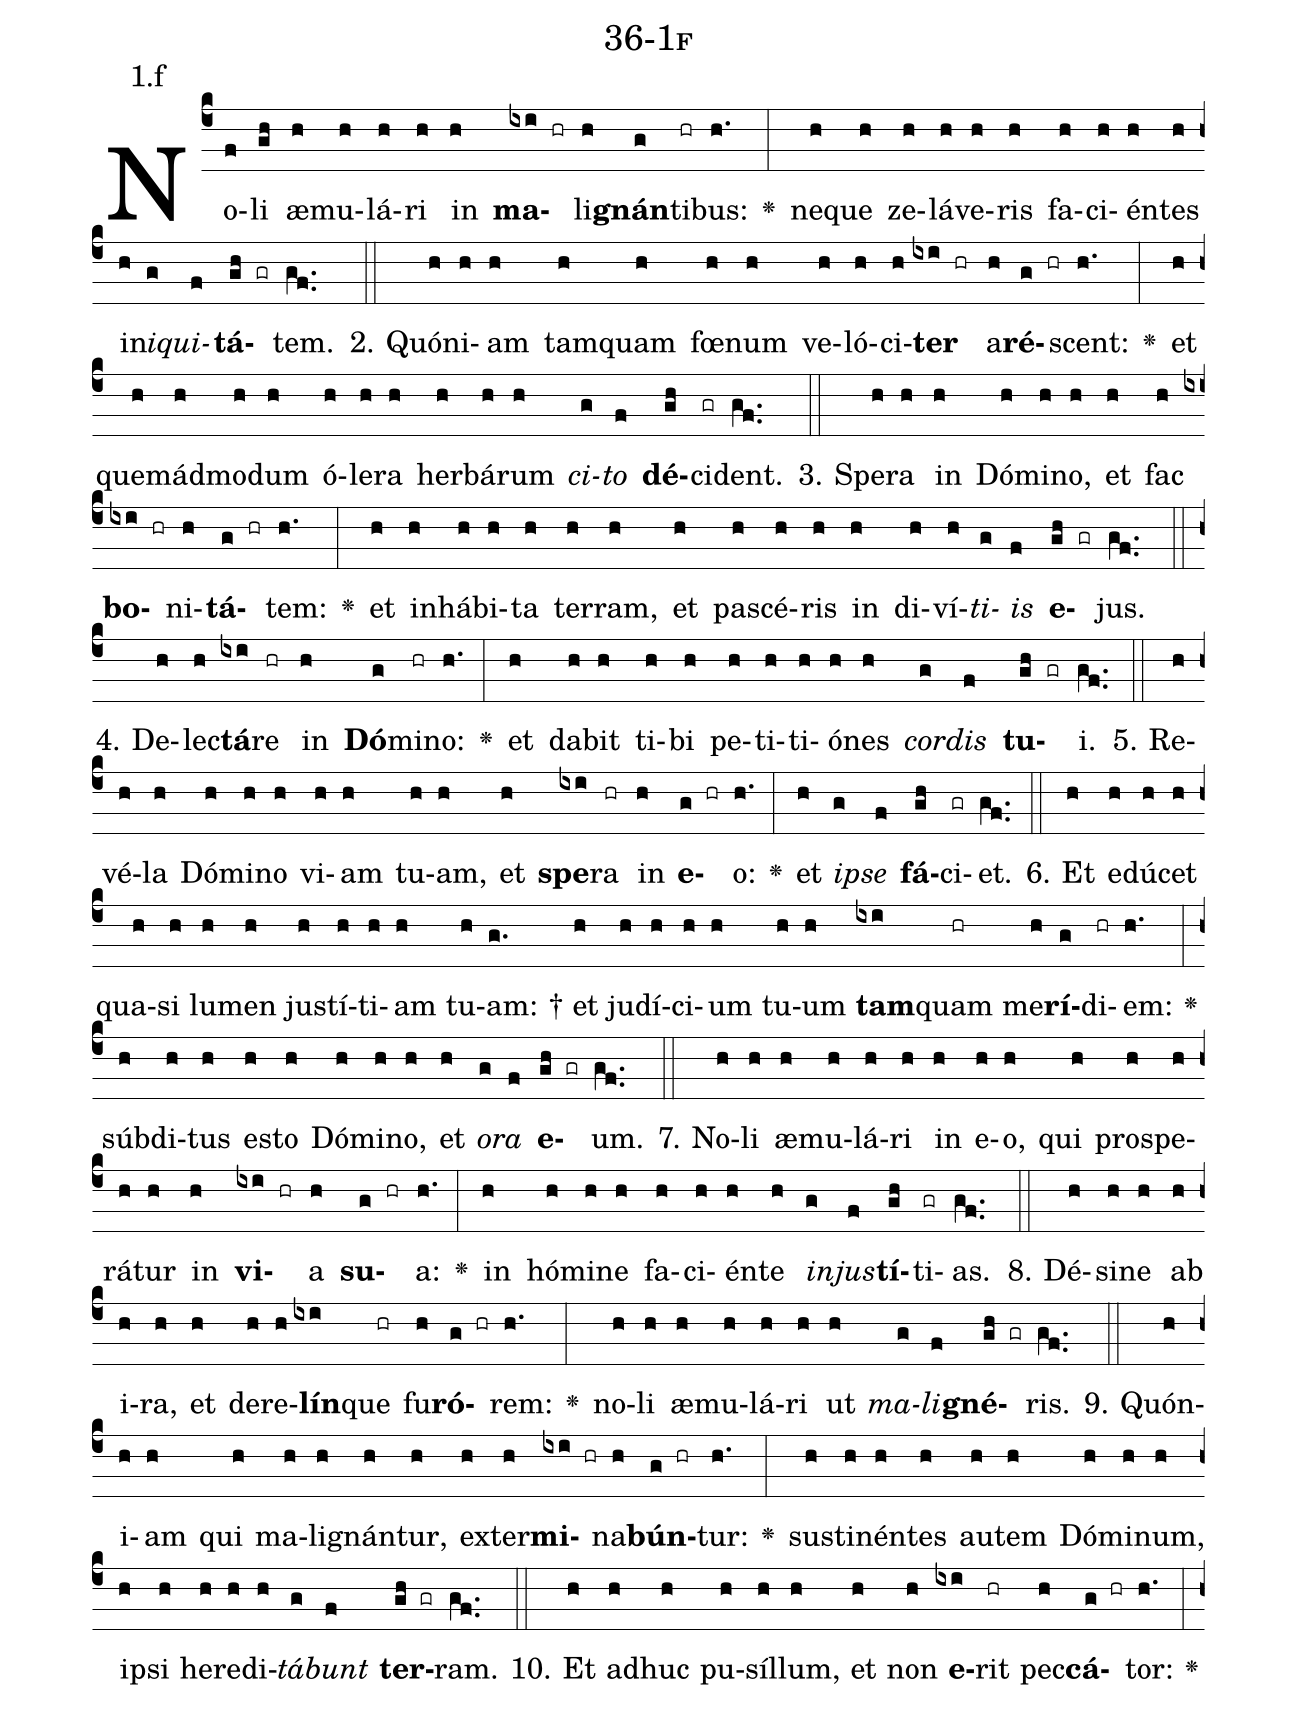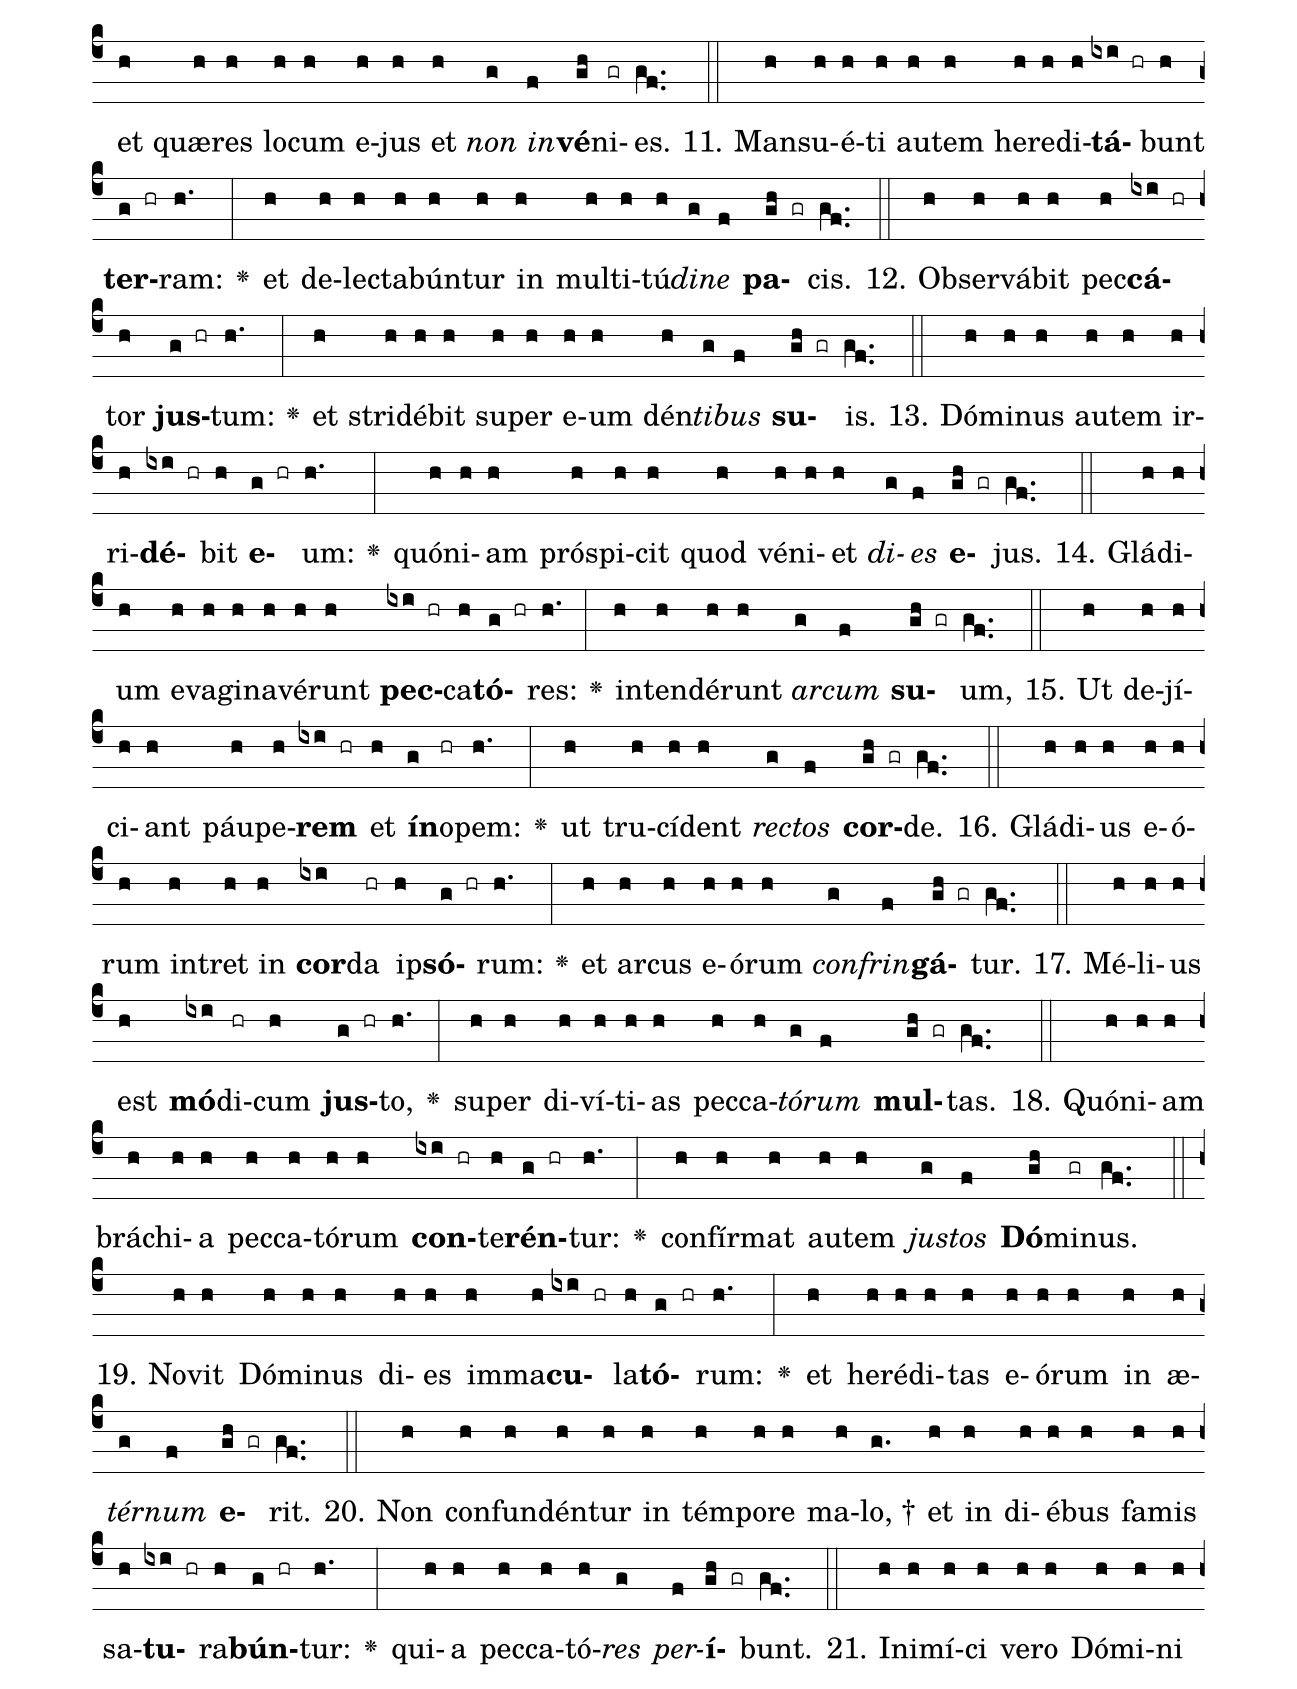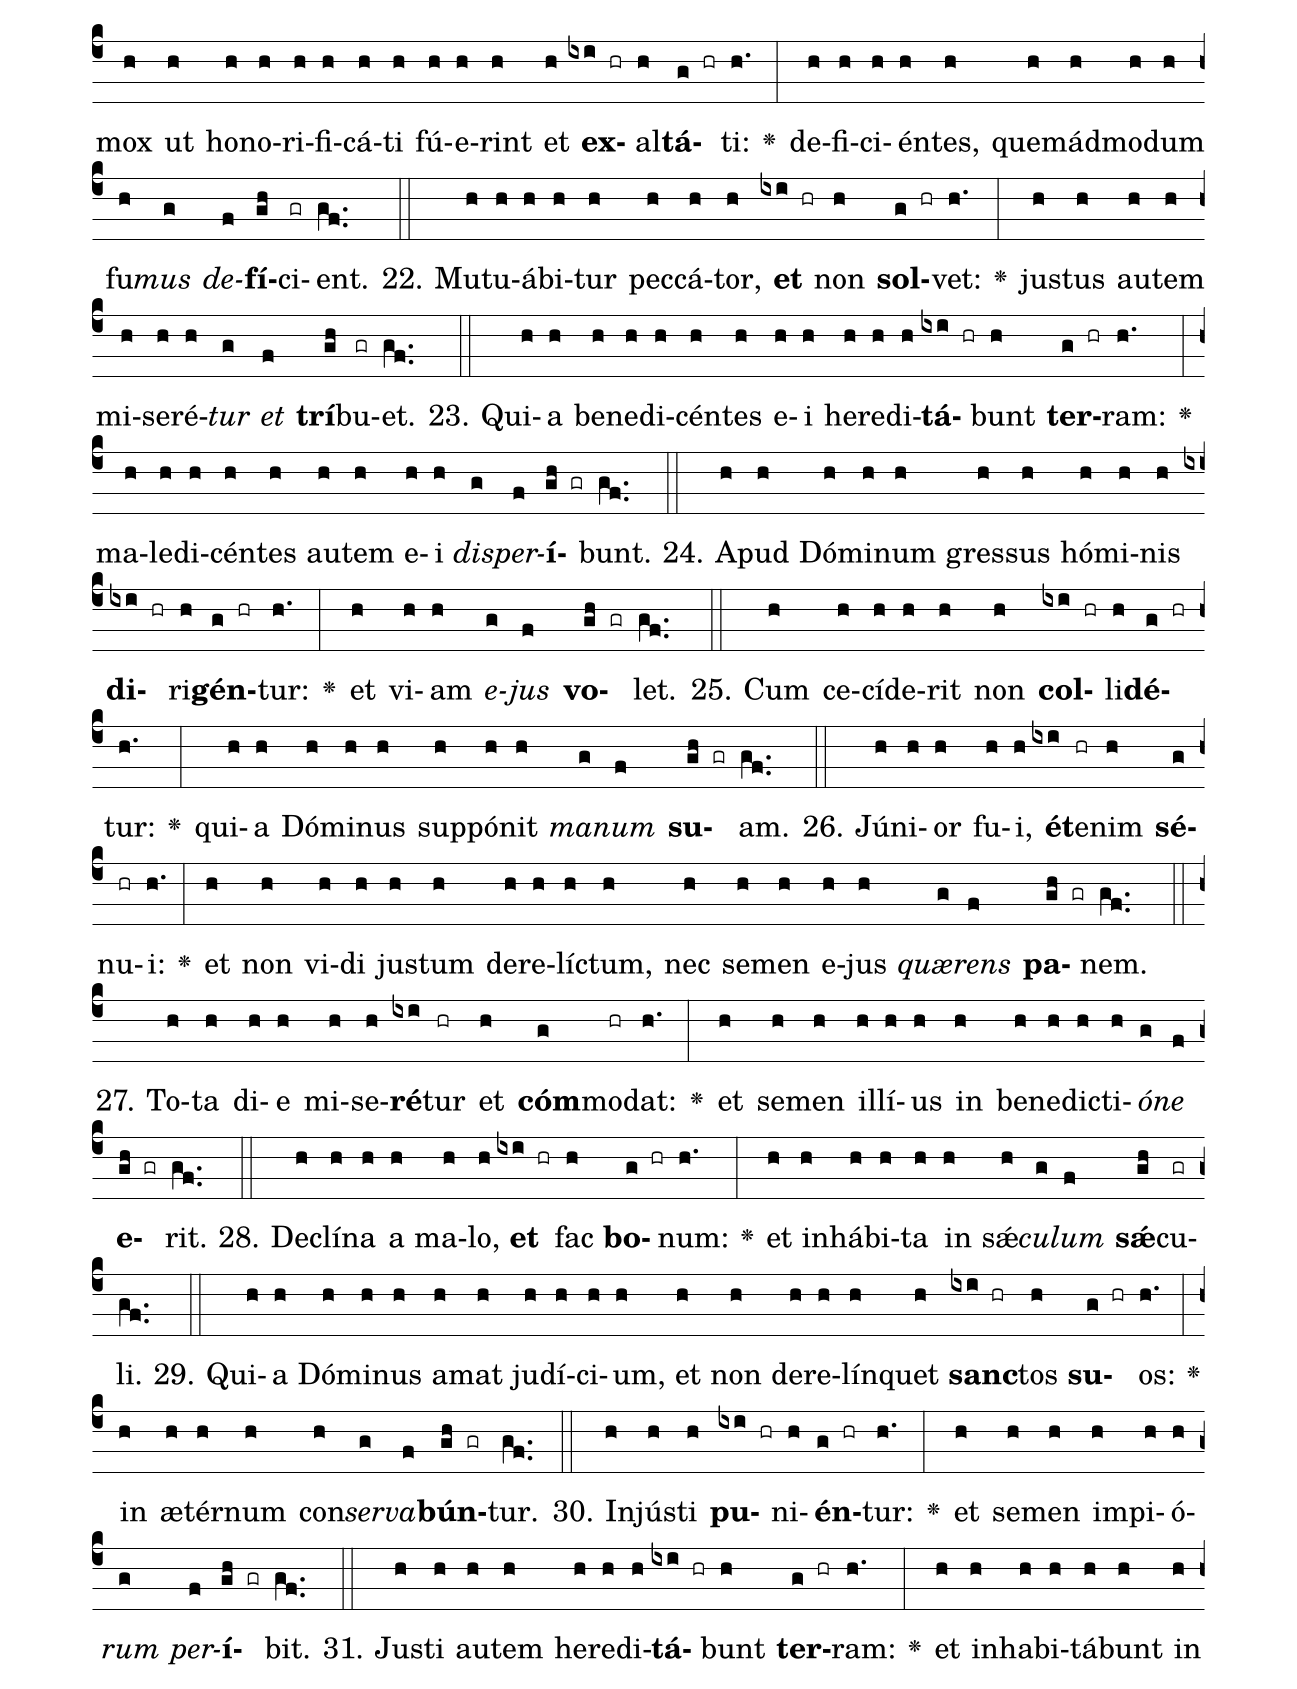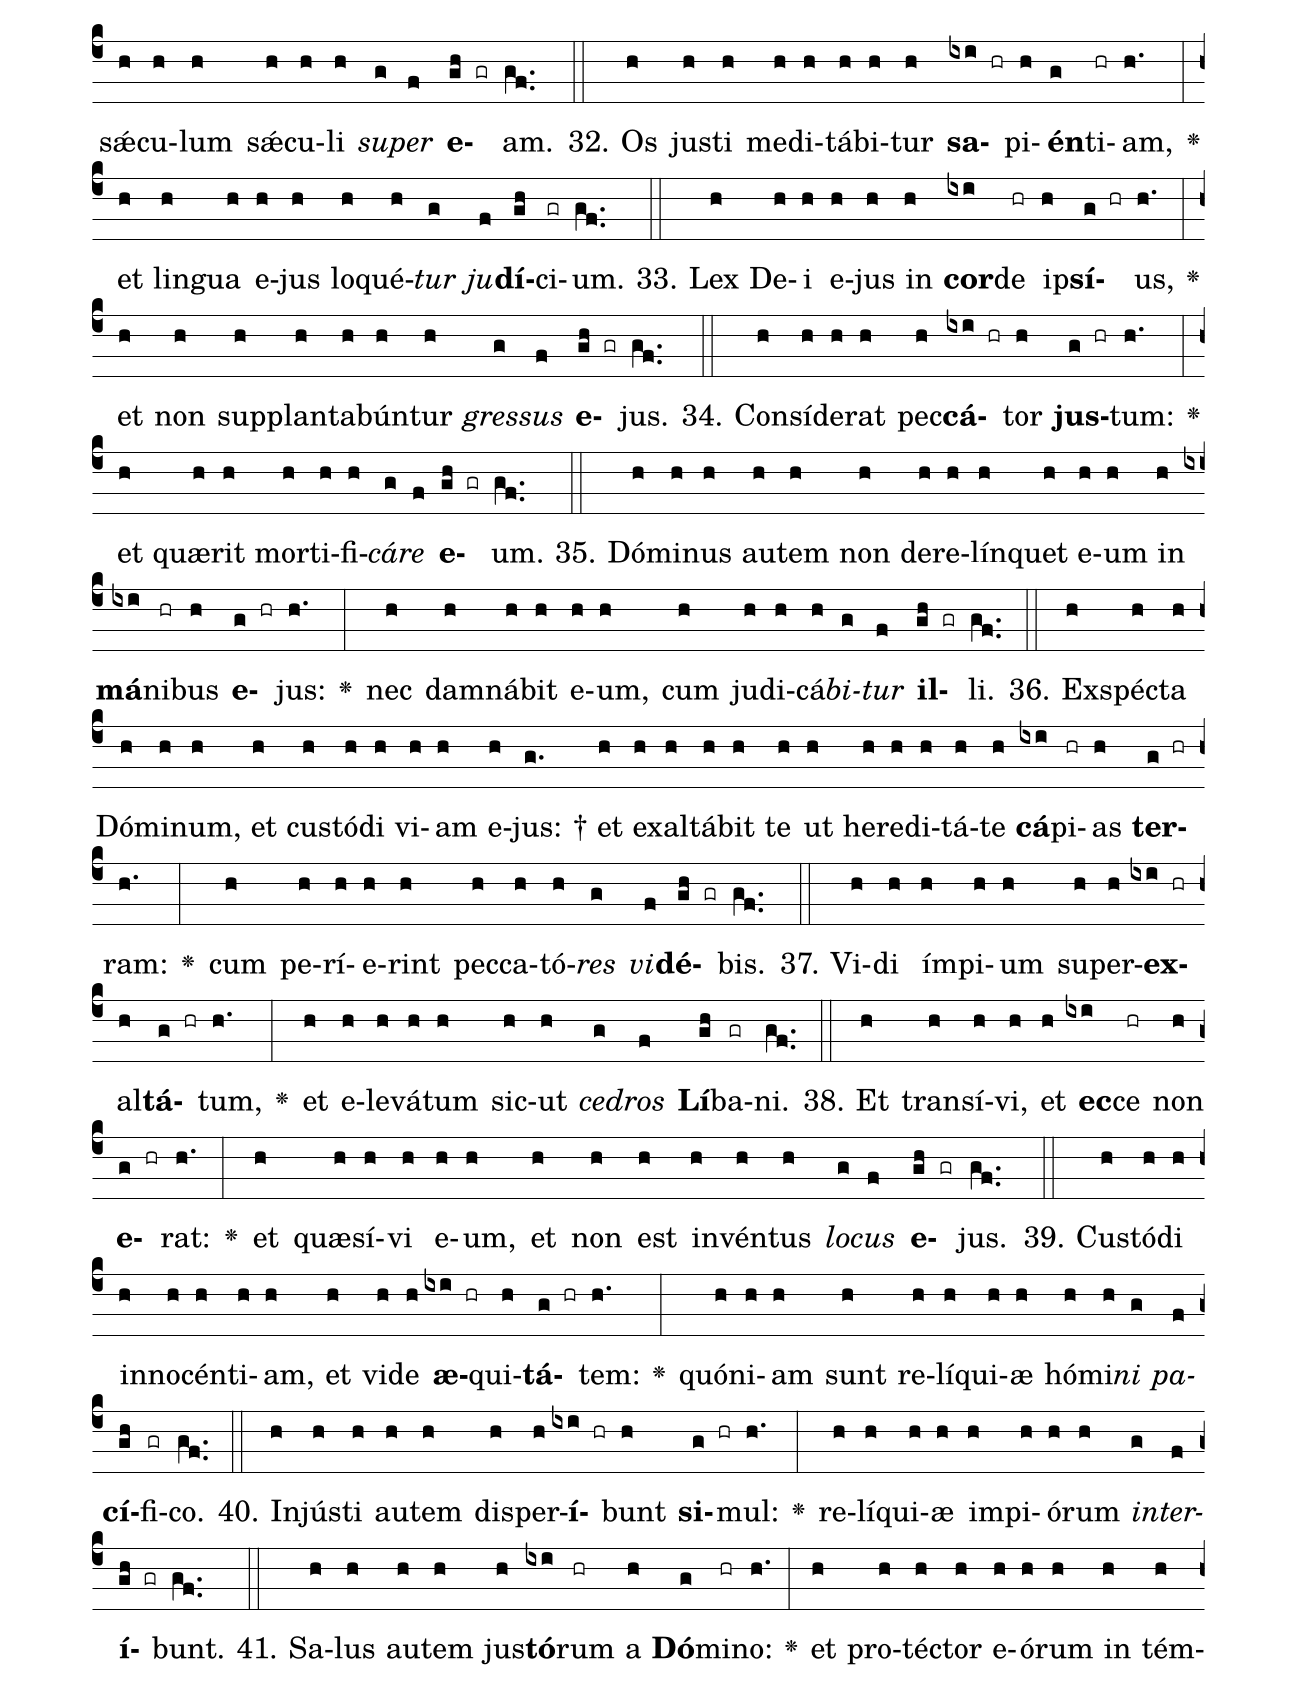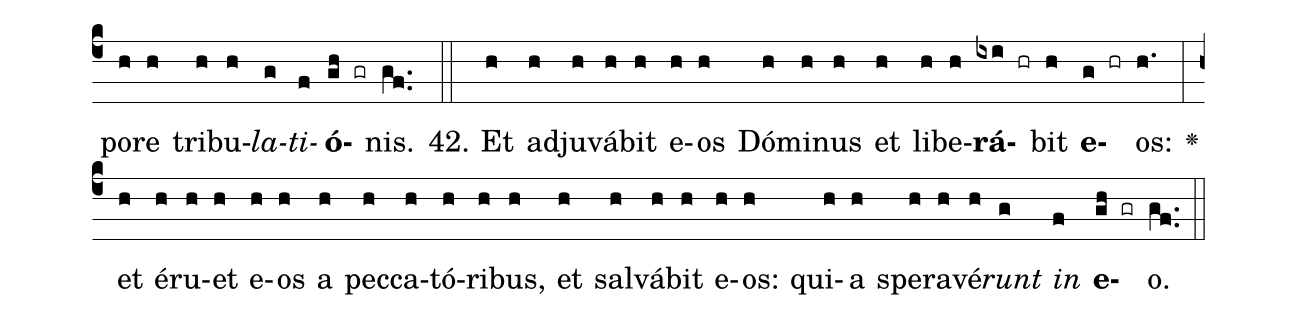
name: 36-1f;
annotation: 1.f;
%%
(c4)No(f)li(gh) æ(h)mu(h)lá(h)ri(h) in(h) <b>ma</b>(ixi hr)li(h)<b>gnán</b>(g)ti(hr)bus:(h.) <v>\greheightstar</v>(:) ne(h)que(h) ze(h)lá(h)ve(h)ris(h) fa(h)ci(h)én(h)tes(h) in(h)<i>i</i>(g)<i>qui</i>(f)<b>tá</b>(gh gr)tem.(gf..) (::)
2. Quón(h)i(h)am(h) tam(h)quam(h) fœ(h)num(h) ve(h)ló(h)ci(h)<b>ter</b>(ixi hr) a(h)<b>ré</b>(g hr)scent:(h.) <v>\greheightstar</v>(:) et(h) quem(h)ád(h)mo(h)dum(h) ó(h)le(h)ra(h) her(h)bá(h)rum(h) <i>ci</i>(g)<i>to</i>(f) <b>dé</b>(gh)ci(gr)dent.(gf..) (::)
3. Spe(h)ra(h) in(h) Dó(h)mi(h)no,(h) et(h) fac(h) <b>bo</b>(ixi hr)ni(h)<b>tá</b>(g hr)tem:(h.) <v>\greheightstar</v>(:) et(h) in(h)há(h)bi(h)ta(h) ter(h)ram,(h) et(h) pa(h)scé(h)ris(h) in(h) di(h)ví(h)<i>ti</i>(g)<i>is</i>(f) <b>e</b>(gh gr)jus.(gf..) (::)
4. De(h)lec(h)<b>tá</b>(ixi)re(hr) in(h) <b>Dó</b>(g)mi(hr)no:(h.) <v>\greheightstar</v>(:) et(h) da(h)bit(h) ti(h)bi(h) pe(h)ti(h)ti(h)ó(h)nes(h) <i>cor</i>(g)<i>dis</i>(f) <b>tu</b>(gh gr)i.(gf..) (::)
5. Re(h)vé(h)la(h) Dó(h)mi(h)no(h) vi(h)am(h) tu(h)am,(h) et(h) <b>spe</b>(ixi)ra(hr) in(h) <b>e</b>(g hr)o:(h.) <v>\greheightstar</v>(:) et(h) <i>ip</i>(g)<i>se</i>(f) <b>fá</b>(gh)ci(gr)et.(gf..) (::)
6. Et(h) e(h)dú(h)cet(h) qua(h)si(h) lu(h)men(h) jus(h)tí(h)ti(h)am(h) tu(h)am: †(g.) et(h) ju(h)dí(h)ci(h)um(h) tu(h)um(h) <b>tam</b>(ixi)quam(hr) me(h)<b>rí</b>(g)di(hr)em:(h.) <v>\greheightstar</v>(:) súb(h)di(h)tus(h) es(h)to(h) Dó(h)mi(h)no,(h) et(h) <i>o</i>(g)<i>ra</i>(f) <b>e</b>(gh gr)um.(gf..) (::)
7. No(h)li(h) æ(h)mu(h)lá(h)ri(h) in(h) e(h)o,(h) qui(h) pro(h)spe(h)rá(h)tur(h) in(h) <b>vi</b>(ixi hr)a(h) <b>su</b>(g hr)a:(h.) <v>\greheightstar</v>(:) in(h) hó(h)mi(h)ne(h) fa(h)ci(h)én(h)te(h) <i>in</i>(g)<i>jus</i>(f)<b>tí</b>(gh)ti(gr)as.(gf..) (::)
8. Dé(h)si(h)ne(h) ab(h) i(h)ra,(h) et(h) de(h)re(h)<b>lín</b>(ixi)que(hr) fu(h)<b>ró</b>(g hr)rem:(h.) <v>\greheightstar</v>(:) no(h)li(h) æ(h)mu(h)lá(h)ri(h) ut(h) <i>ma</i>(g)<i>li</i>(f)<b>gné</b>(gh gr)ris.(gf..) (::)
9. Quón(h)i(h)am(h) qui(h) ma(h)li(h)gnán(h)tur,(h) ex(h)ter(h)<b>mi</b>(ixi hr)na(h)<b>bún</b>(g hr)tur:(h.) <v>\greheightstar</v>(:) sus(h)ti(h)nén(h)tes(h) au(h)tem(h) Dó(h)mi(h)num,(h) ip(h)si(h) he(h)re(h)di(h)<i>tá</i>(g)<i>bunt</i>(f) <b>ter</b>(gh gr)ram.(gf..) (::)
10. Et(h) ad(h)huc(h) pu(h)síl(h)lum,(h) et(h) non(h) <b>e</b>(ixi)rit(hr) pec(h)<b>cá</b>(g hr)tor:(h.) <v>\greheightstar</v>(:) et(h) quæ(h)res(h) lo(h)cum(h) e(h)jus(h) et(h) <i>non</i>(g) <i>in</i>(f)<b>vé</b>(gh)ni(gr)es.(gf..) (::)
11. Man(h)su(h)é(h)ti(h) au(h)tem(h) he(h)re(h)di(h)<b>tá</b>(ixi hr)bunt(h) <b>ter</b>(g hr)ram:(h.) <v>\greheightstar</v>(:) et(h) de(h)lec(h)ta(h)bún(h)tur(h) in(h) mul(h)ti(h)tú(h)<i>di</i>(g)<i>ne</i>(f) <b>pa</b>(gh gr)cis.(gf..) (::)
12. Ob(h)ser(h)vá(h)bit(h) pec(h)<b>cá</b>(ixi hr)tor(h) <b>jus</b>(g hr)tum:(h.) <v>\greheightstar</v>(:) et(h) stri(h)dé(h)bit(h) su(h)per(h) e(h)um(h) dén(h)<i>ti</i>(g)<i>bus</i>(f) <b>su</b>(gh gr)is.(gf..) (::)
13. Dó(h)mi(h)nus(h) au(h)tem(h) ir(h)ri(h)<b>dé</b>(ixi hr)bit(h) <b>e</b>(g hr)um:(h.) <v>\greheightstar</v>(:) quón(h)i(h)am(h) pró(h)spi(h)cit(h) quod(h) vé(h)ni(h)et(h) <i>di</i>(g)<i>es</i>(f) <b>e</b>(gh gr)jus.(gf..) (::)
14. Glá(h)di(h)um(h) e(h)va(h)gi(h)na(h)vé(h)runt(h) <b>pec</b>(ixi hr)ca(h)<b>tó</b>(g hr)res:(h.) <v>\greheightstar</v>(:) in(h)ten(h)dé(h)runt(h) <i>ar</i>(g)<i>cum</i>(f) <b>su</b>(gh gr)um,(gf..) (::)
15. Ut(h) de(h)jí(h)ci(h)ant(h) páu(h)pe(h)<b>rem</b>(ixi hr) et(h) <b>ín</b>(g)o(hr)pem:(h.) <v>\greheightstar</v>(:) ut(h) tru(h)cí(h)dent(h) <i>rec</i>(g)<i>tos</i>(f) <b>cor</b>(gh gr)de.(gf..) (::)
16. Glá(h)di(h)us(h) e(h)ó(h)rum(h) in(h)tret(h) in(h) <b>cor</b>(ixi)da(hr) ip(h)<b>só</b>(g hr)rum:(h.) <v>\greheightstar</v>(:) et(h) ar(h)cus(h) e(h)ó(h)rum(h) <i>con</i>(g)<i>frin</i>(f)<b>gá</b>(gh gr)tur.(gf..) (::)
17. Mé(h)li(h)us(h) est(h) <b>mó</b>(ixi)di(hr)cum(h) <b>jus</b>(g hr)to,(h.) <v>\greheightstar</v>(:) su(h)per(h) di(h)ví(h)ti(h)as(h) pec(h)ca(h)<i>tó</i>(g)<i>rum</i>(f) <b>mul</b>(gh gr)tas.(gf..) (::)
18. Quón(h)i(h)am(h) brá(h)chi(h)a(h) pec(h)ca(h)tó(h)rum(h) <b>con</b>(ixi hr)te(h)<b>rén</b>(g hr)tur:(h.) <v>\greheightstar</v>(:) con(h)fír(h)mat(h) au(h)tem(h) <i>jus</i>(g)<i>tos</i>(f) <b>Dó</b>(gh)mi(gr)nus.(gf..) (::)
19. No(h)vit(h) Dó(h)mi(h)nus(h) di(h)es(h) im(h)ma(h)<b>cu</b>(ixi hr)la(h)<b>tó</b>(g hr)rum:(h.) <v>\greheightstar</v>(:) et(h) he(h)ré(h)di(h)tas(h) e(h)ó(h)rum(h) in(h) æ(h)<i>tér</i>(g)<i>num</i>(f) <b>e</b>(gh gr)rit.(gf..) (::)
20. Non(h) con(h)fun(h)dén(h)tur(h) in(h) tém(h)po(h)re(h) ma(h)lo, †(g.) et(h) in(h) di(h)é(h)bus(h) fa(h)mis(h) sa(h)<b>tu</b>(ixi hr)ra(h)<b>bún</b>(g hr)tur:(h.) <v>\greheightstar</v>(:) qui(h)a(h) pec(h)ca(h)tó(h)<i>res</i>(g) <i>per</i>(f)<b>í</b>(gh gr)bunt.(gf..) (::)
21. In(h)i(h)mí(h)ci(h) ve(h)ro(h) Dó(h)mi(h)ni(h) mox(h) ut(h) ho(h)no(h)ri(h)fi(h)cá(h)ti(h) fú(h)e(h)rint(h) et(h) <b>ex</b>(ixi hr)al(h)<b>tá</b>(g hr)ti:(h.) <v>\greheightstar</v>(:) de(h)fi(h)ci(h)én(h)tes,(h) quem(h)ád(h)mo(h)dum(h) fu(h)<i>mus</i>(g) <i>de</i>(f)<b>fí</b>(gh)ci(gr)ent.(gf..) (::)
22. Mu(h)tu(h)á(h)bi(h)tur(h) pec(h)cá(h)tor,(h) <b>et</b>(ixi hr) non(h) <b>sol</b>(g hr)vet:(h.) <v>\greheightstar</v>(:) jus(h)tus(h) au(h)tem(h) mi(h)se(h)ré(h)<i>tur</i>(g) <i>et</i>(f) <b>trí</b>(gh)bu(gr)et.(gf..) (::)
23. Qui(h)a(h) be(h)ne(h)di(h)cén(h)tes(h) e(h)i(h) he(h)re(h)di(h)<b>tá</b>(ixi hr)bunt(h) <b>ter</b>(g hr)ram:(h.) <v>\greheightstar</v>(:) ma(h)le(h)di(h)cén(h)tes(h) au(h)tem(h) e(h)i(h) <i>dis</i>(g)<i>per</i>(f)<b>í</b>(gh gr)bunt.(gf..) (::)
24. A(h)pud(h) Dó(h)mi(h)num(h) gres(h)sus(h) hó(h)mi(h)nis(h) <b>di</b>(ixi hr)ri(h)<b>gén</b>(g hr)tur:(h.) <v>\greheightstar</v>(:) et(h) vi(h)am(h) <i>e</i>(g)<i>jus</i>(f) <b>vo</b>(gh gr)let.(gf..) (::)
25. Cum(h) ce(h)cí(h)de(h)rit(h) non(h) <b>col</b>(ixi hr)li(h)<b>dé</b>(g hr)tur:(h.) <v>\greheightstar</v>(:) qui(h)a(h) Dó(h)mi(h)nus(h) sup(h)pó(h)nit(h) <i>ma</i>(g)<i>num</i>(f) <b>su</b>(gh gr)am.(gf..) (::)
26. Jú(h)ni(h)or(h) fu(h)i,(h) <b>ét</b>(ixi)e(hr)nim(h) <b>sé</b>(g)nu(hr)i:(h.) <v>\greheightstar</v>(:) et(h) non(h) vi(h)di(h) jus(h)tum(h) de(h)re(h)líc(h)tum,(h) nec(h) se(h)men(h) e(h)jus(h) <i>quæ</i>(g)<i>rens</i>(f) <b>pa</b>(gh gr)nem.(gf..) (::)
27. To(h)ta(h) di(h)e(h) mi(h)se(h)<b>ré</b>(ixi)tur(hr) et(h) <b>cóm</b>(g)mo(hr)dat:(h.) <v>\greheightstar</v>(:) et(h) se(h)men(h) il(h)lí(h)us(h) in(h) be(h)ne(h)dic(h)ti(h)<i>ó</i>(g)<i>ne</i>(f) <b>e</b>(gh gr)rit.(gf..) (::)
28. De(h)clí(h)na(h) a(h) ma(h)lo,(h) <b>et</b>(ixi hr) fac(h) <b>bo</b>(g hr)num:(h.) <v>\greheightstar</v>(:) et(h) in(h)há(h)bi(h)ta(h) in(h) sǽ(h)<i>cu</i>(g)<i>lum</i>(f) <b>sǽ</b>(gh)cu(gr)li.(gf..) (::)
29. Qui(h)a(h) Dó(h)mi(h)nus(h) a(h)mat(h) ju(h)dí(h)ci(h)um,(h) et(h) non(h) de(h)re(h)lín(h)quet(h) <b>sanc</b>(ixi hr)tos(h) <b>su</b>(g hr)os:(h.) <v>\greheightstar</v>(:) in(h) æ(h)tér(h)num(h) con(h)<i>ser</i>(g)<i>va</i>(f)<b>bún</b>(gh gr)tur.(gf..) (::)
30. In(h)jús(h)ti(h) <b>pu</b>(ixi hr)ni(h)<b>én</b>(g hr)tur:(h.) <v>\greheightstar</v>(:) et(h) se(h)men(h) im(h)pi(h)ó(h)<i>rum</i>(g) <i>per</i>(f)<b>í</b>(gh gr)bit.(gf..) (::)
31. Jus(h)ti(h) au(h)tem(h) he(h)re(h)di(h)<b>tá</b>(ixi hr)bunt(h) <b>ter</b>(g hr)ram:(h.) <v>\greheightstar</v>(:) et(h) in(h)ha(h)bi(h)tá(h)bunt(h) in(h) sǽ(h)cu(h)lum(h) sǽ(h)cu(h)li(h) <i>su</i>(g)<i>per</i>(f) <b>e</b>(gh gr)am.(gf..) (::)
32. Os(h) jus(h)ti(h) me(h)di(h)tá(h)bi(h)tur(h) <b>sa</b>(ixi hr)pi(h)<b>én</b>(g)ti(hr)am,(h.) <v>\greheightstar</v>(:) et(h) lin(h)gua(h) e(h)jus(h) lo(h)qué(h)<i>tur</i>(g) <i>ju</i>(f)<b>dí</b>(gh)ci(gr)um.(gf..) (::)
33. Lex(h) De(h)i(h) e(h)jus(h) in(h) <b>cor</b>(ixi)de(hr) ip(h)<b>sí</b>(g hr)us,(h.) <v>\greheightstar</v>(:) et(h) non(h) sup(h)plan(h)ta(h)bún(h)tur(h) <i>gres</i>(g)<i>sus</i>(f) <b>e</b>(gh gr)jus.(gf..) (::)
34. Con(h)sí(h)de(h)rat(h) pec(h)<b>cá</b>(ixi hr)tor(h) <b>jus</b>(g hr)tum:(h.) <v>\greheightstar</v>(:) et(h) quæ(h)rit(h) mor(h)ti(h)fi(h)<i>cá</i>(g)<i>re</i>(f) <b>e</b>(gh gr)um.(gf..) (::)
35. Dó(h)mi(h)nus(h) au(h)tem(h) non(h) de(h)re(h)lín(h)quet(h) e(h)um(h) in(h) <b>má</b>(ixi)ni(hr)bus(h) <b>e</b>(g hr)jus:(h.) <v>\greheightstar</v>(:) nec(h) dam(h)ná(h)bit(h) e(h)um,(h) cum(h) ju(h)di(h)cá(h)<i>bi</i>(g)<i>tur</i>(f) <b>il</b>(gh gr)li.(gf..) (::)
36. Ex(h)spéc(h)ta(h) Dó(h)mi(h)num,(h) et(h) cus(h)tó(h)di(h) vi(h)am(h) e(h)jus: †(g.) et(h) ex(h)al(h)tá(h)bit(h) te(h) ut(h) he(h)re(h)di(h)tá(h)te(h) <b>cá</b>(ixi)pi(hr)as(h) <b>ter</b>(g hr)ram:(h.) <v>\greheightstar</v>(:) cum(h) pe(h)rí(h)e(h)rint(h) pec(h)ca(h)tó(h)<i>res</i>(g) <i>vi</i>(f)<b>dé</b>(gh gr)bis.(gf..) (::)
37. Vi(h)di(h) ím(h)pi(h)um(h) su(h)per(h)<b>ex</b>(ixi hr)al(h)<b>tá</b>(g hr)tum,(h.) <v>\greheightstar</v>(:) et(h) e(h)le(h)vá(h)tum(h) sic(h)ut(h) <i>ce</i>(g)<i>dros</i>(f) <b>Lí</b>(gh)ba(gr)ni.(gf..) (::)
38. Et(h) trans(h)í(h)vi,(h) et(h) <b>ec</b>(ixi)ce(hr) non(h) <b>e</b>(g hr)rat:(h.) <v>\greheightstar</v>(:) et(h) quæ(h)sí(h)vi(h) e(h)um,(h) et(h) non(h) est(h) in(h)vén(h)tus(h) <i>lo</i>(g)<i>cus</i>(f) <b>e</b>(gh gr)jus.(gf..) (::)
39. Cus(h)tó(h)di(h) in(h)no(h)cén(h)ti(h)am,(h) et(h) vi(h)de(h) <b>æ</b>(ixi hr)qui(h)<b>tá</b>(g hr)tem:(h.) <v>\greheightstar</v>(:) quón(h)i(h)am(h) sunt(h) re(h)lí(h)qui(h)æ(h) hó(h)mi(h)<i>ni</i>(g) <i>pa</i>(f)<b>cí</b>(gh)fi(gr)co.(gf..) (::)
40. In(h)jús(h)ti(h) au(h)tem(h) dis(h)per(h)<b>í</b>(ixi hr)bunt(h) <b>si</b>(g hr)mul:(h.) <v>\greheightstar</v>(:) re(h)lí(h)qui(h)æ(h) im(h)pi(h)ó(h)rum(h) <i>in</i>(g)<i>ter</i>(f)<b>í</b>(gh gr)bunt.(gf..) (::)
41. Sa(h)lus(h) au(h)tem(h) jus(h)<b>tó</b>(ixi)rum(hr) a(h) <b>Dó</b>(g)mi(hr)no:(h.) <v>\greheightstar</v>(:) et(h) pro(h)téc(h)tor(h) e(h)ó(h)rum(h) in(h) tém(h)po(h)re(h) tri(h)bu(h)<i>la</i>(g)<i>ti</i>(f)<b>ó</b>(gh gr)nis.(gf..) (::)
42. Et(h) ad(h)ju(h)vá(h)bit(h) e(h)os(h) Dó(h)mi(h)nus(h) et(h) li(h)be(h)<b>rá</b>(ixi hr)bit(h) <b>e</b>(g hr)os:(h.) <v>\greheightstar</v>(:) et(h) é(h)ru(h)et(h) e(h)os(h) a(h) pec(h)ca(h)tó(h)ri(h)bus,(h) et(h) sal(h)vá(h)bit(h) e(h)os:(h) qui(h)a(h) spe(h)ra(h)vé(h)<i>runt</i>(g) <i>in</i>(f) <b>e</b>(gh gr)o.(gf..) (::)
